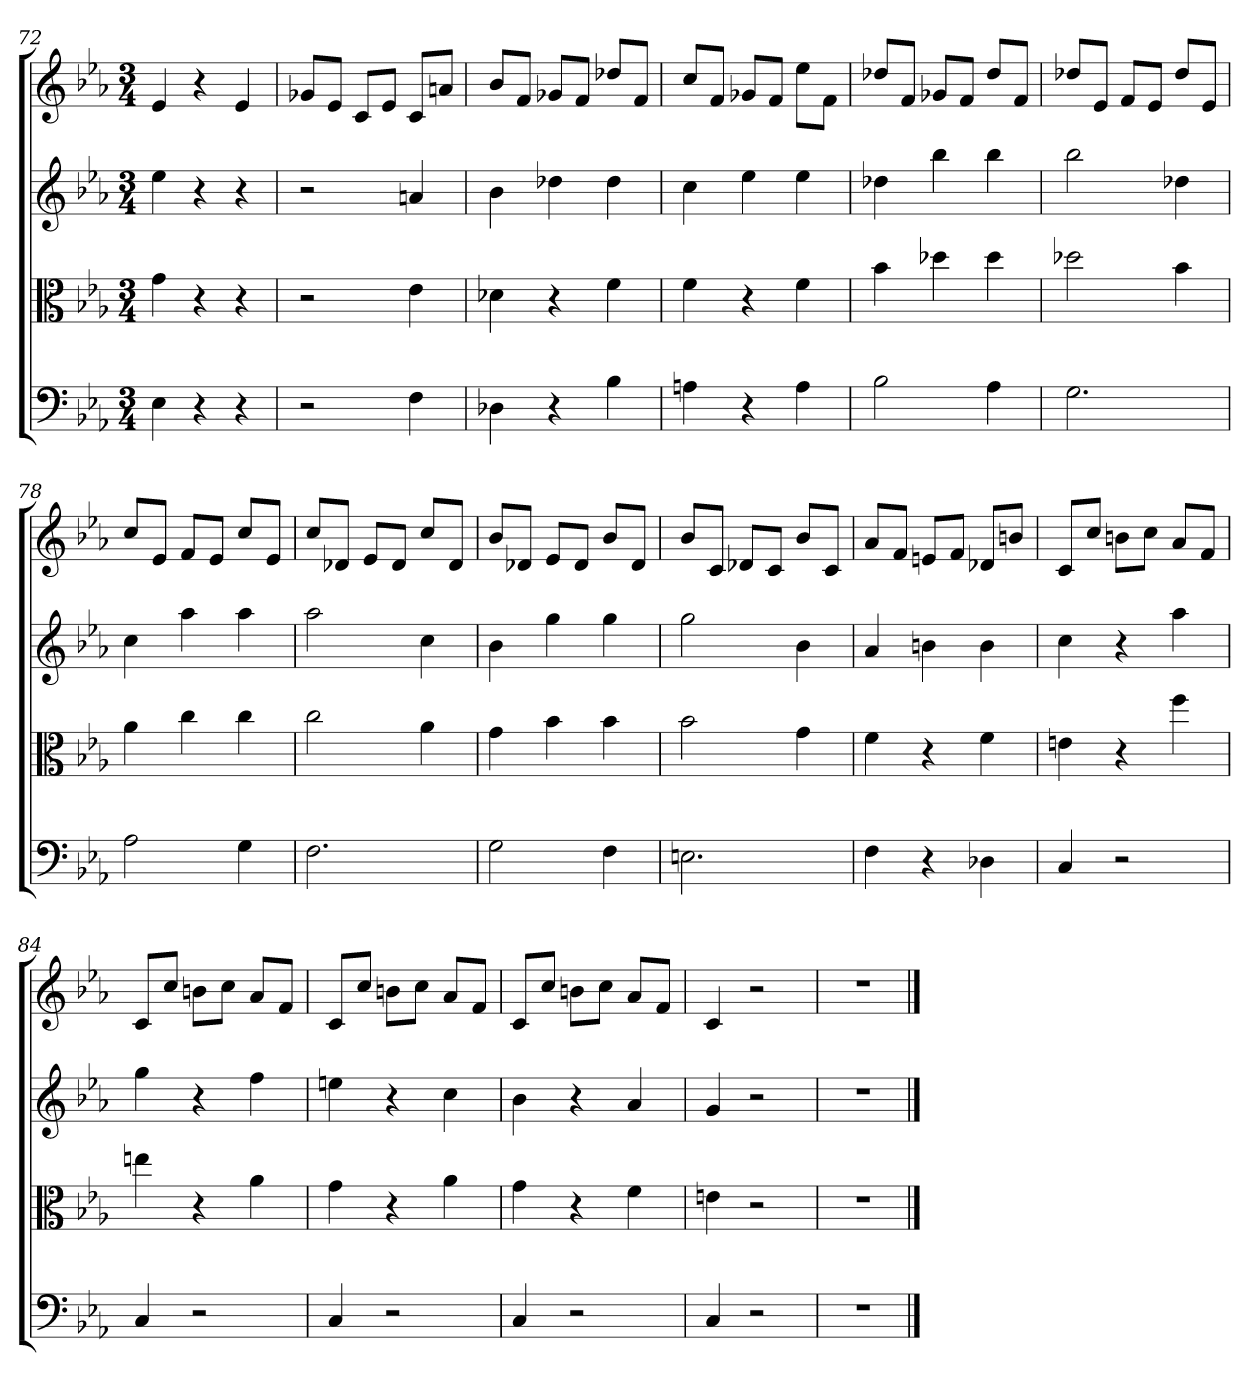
**kern	**kern	**kern	**kern
*part4	*part3	*part2	*part1
*staff4	*staff3	*staff2	*staff1
*clefF4	*clefC3	*clefG2	*clefG2
*k[b-e-a-]	*k[b-e-a-]	*k[b-e-a-]	*k[b-e-a-]
*c:	*c:	*c:	*c:
*M3/4	*M3/4	*M3/4	*M3/4
=72	=72	=72	=72
4E-	4g	4ee-	4e-
4r	4r	4r	4r
4r	4r	4r	4e-
=73	=73	=73	=73
2r	2r	2r	8g-X/L
.	.	.	8e-/J
.	.	.	8c/L
.	.	.	8e-/J
4F	4e-	4an	8c/L
.	.	.	8an/J
=74	=74	=74	=74
4D-X	4d-X	4b-	8b-/L
.	.	.	8f/J
4r	4r	4dd-X	8g-X/L
.	.	.	8f/J
4B-	4f	4dd-	8dd-X/L
.	.	.	8f/J
=75	=75	=75	=75
4An	4f	4cc	8cc/L
.	.	.	8f/J
4r	4r	4ee-	8g-X/L
.	.	.	8f/J
4A	4f	4ee-	8ee-\L
.	.	.	8f\J
=76	=76	=76	=76
2B-	4b-	4dd-X	8dd-X/L
.	.	.	8f/J
.	4dd-X	4bb-	8g-X/L
.	.	.	8f/J
4A-	4dd-	4bb-	8dd-/L
.	.	.	8f/J
=77	=77	=77	=77
2.G	2dd-X	2bb-	8dd-X/L
.	.	.	8e-/J
.	.	.	8f/L
.	.	.	8e-/J
.	4b-	4dd-X	8dd-/L
.	.	.	8e-/J
=78	=78	=78	=78
2A-	4a-	4cc	8cc/L
.	.	.	8e-/J
.	4cc	4aa-	8f/L
.	.	.	8e-/J
4G	4cc	4aa-	8cc/L
.	.	.	8e-/J
=79	=79	=79	=79
2.F	2cc	2aa-	8cc/L
.	.	.	8d-X/J
.	.	.	8e-/L
.	.	.	8d-/J
.	4a-	4cc	8cc/L
.	.	.	8d-/J
=80	=80	=80	=80
2G	4g	4b-	8b-/L
.	.	.	8d-X/J
.	4b-	4gg	8e-/L
.	.	.	8d-/J
4F	4b-	4gg	8b-/L
.	.	.	8d-/J
=81	=81	=81	=81
2.En	2b-	2gg	8b-/L
.	.	.	8c/J
.	.	.	8d-X/L
.	.	.	8c/J
.	4g	4b-	8b-/L
.	.	.	8c/J
=82	=82	=82	=82
4F	4f	4a-	8a-/L
.	.	.	8f/J
4r	4r	4bn	8en/L
.	.	.	8f/J
4D-X	4f	4b	8d-X/L
.	.	.	8bn/J
=83	=83	=83	=83
4C	4en	4cc	8c/L
.	.	.	8cc/J
2r	4r	4r	8bn\L
.	.	.	8cc\J
.	4ff	4aa-	8a-/L
.	.	.	8f/J
=84	=84	=84	=84
4C	4een	4gg	8c/L
.	.	.	8cc/J
2r	4r	4r	8bn\L
.	.	.	8cc\J
.	4a-	4ff	8a-/L
.	.	.	8f/J
=85	=85	=85	=85
4C	4g	4een	8c/L
.	.	.	8cc/J
2r	4r	4r	8bn\L
.	.	.	8cc\J
.	4a-	4cc	8a-/L
.	.	.	8f/J
=86	=86	=86	=86
4C	4g	4b-	8c/L
.	.	.	8cc/J
2r	4r	4r	8bn\L
.	.	.	8cc\J
.	4f	4a-	8a-/L
.	.	.	8f/J
=87	=87	=87	=87
4C	4en	4g	4c
2r	2r	2r	2r
=88	=88	=88	=88
2.r	2.r	2.r	2.r
==	==	==	==
*-	*-	*-	*-
